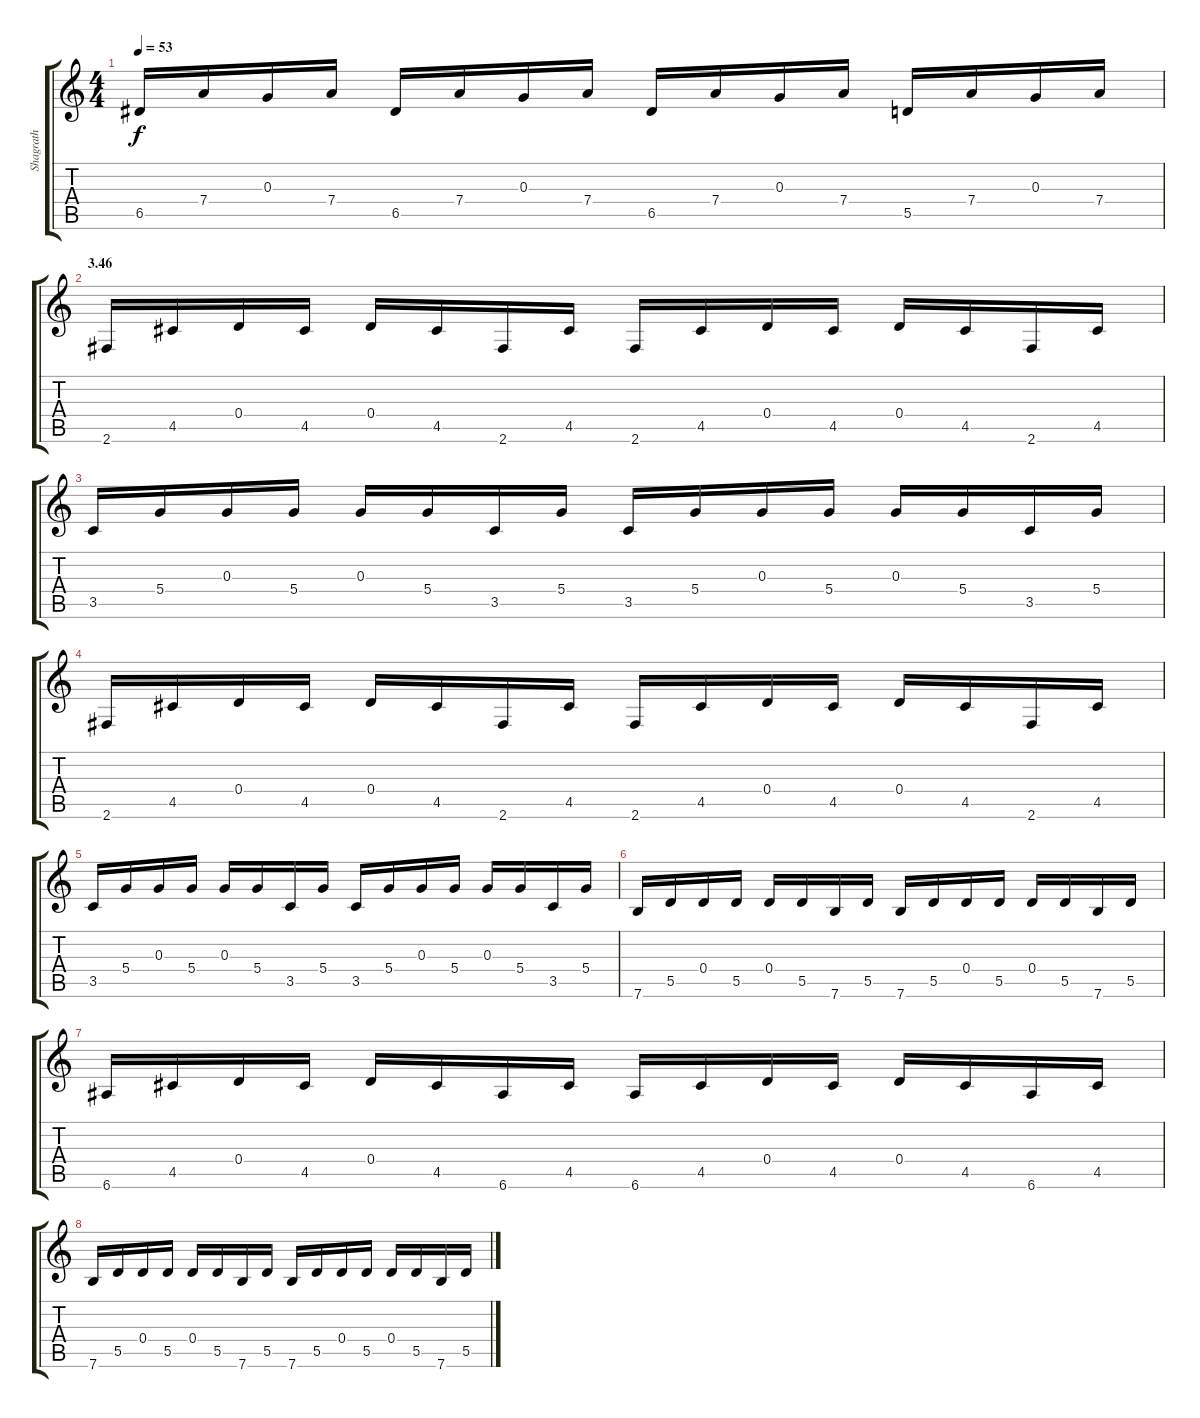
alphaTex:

\track ("Shagrath" "Shagrath") {instrument acousticguitarnylon}
\staff {score tabs}
\tuning (E4 B3 G3 D3 A2 E2) {hide}
\ts (4 4)
\tempo 53
\clef g2
\ks c
6.5.16{dy f} 7.4.16 0.3.16 7.4.16 6.5.16 7.4.16 0.3.16 7.4.16 6.5.16 7.4.16 0.3.16 7.4.16 5.5.16 7.4.16 0.3.16 7.4.16 |
\section ("" "3.46")
2.6.16 4.5.16 0.4.16 4.5.16 0.4.16 4.5.16 2.6.16 4.5.16 2.6.16 4.5.16 0.4.16 4.5.16 0.4.16 4.5.16 2.6.16 4.5.16 |
3.5.16 5.4.16 0.3.16 5.4.16 0.3.16 5.4.16 3.5.16 5.4.16 3.5.16 5.4.16 0.3.16 5.4.16 0.3.16 5.4.16 3.5.16 5.4.16 |
2.6.16 4.5.16 0.4.16 4.5.16 0.4.16 4.5.16 2.6.16 4.5.16 2.6.16 4.5.16 0.4.16 4.5.16 0.4.16 4.5.16 2.6.16 4.5.16 |
3.5.16 5.4.16 0.3.16 5.4.16 0.3.16 5.4.16 3.5.16 5.4.16 3.5.16 5.4.16 0.3.16 5.4.16 0.3.16 5.4.16 3.5.16 5.4.16 |
7.6.16 5.5.16 0.4.16 5.5.16 0.4.16 5.5.16 7.6.16 5.5.16 7.6.16 5.5.16 0.4.16 5.5.16 0.4.16 5.5.16 7.6.16 5.5.16 |
6.6.16 4.5.16 0.4.16 4.5.16 0.4.16 4.5.16 6.6.16 4.5.16 6.6.16 4.5.16 0.4.16 4.5.16 0.4.16 4.5.16 6.6.16 4.5.16 |
7.6.16 5.5.16 0.4.16 5.5.16 0.4.16 5.5.16 7.6.16 5.5.16 7.6.16 5.5.16 0.4.16 5.5.16 0.4.16 5.5.16 7.6.16 5.5.16
